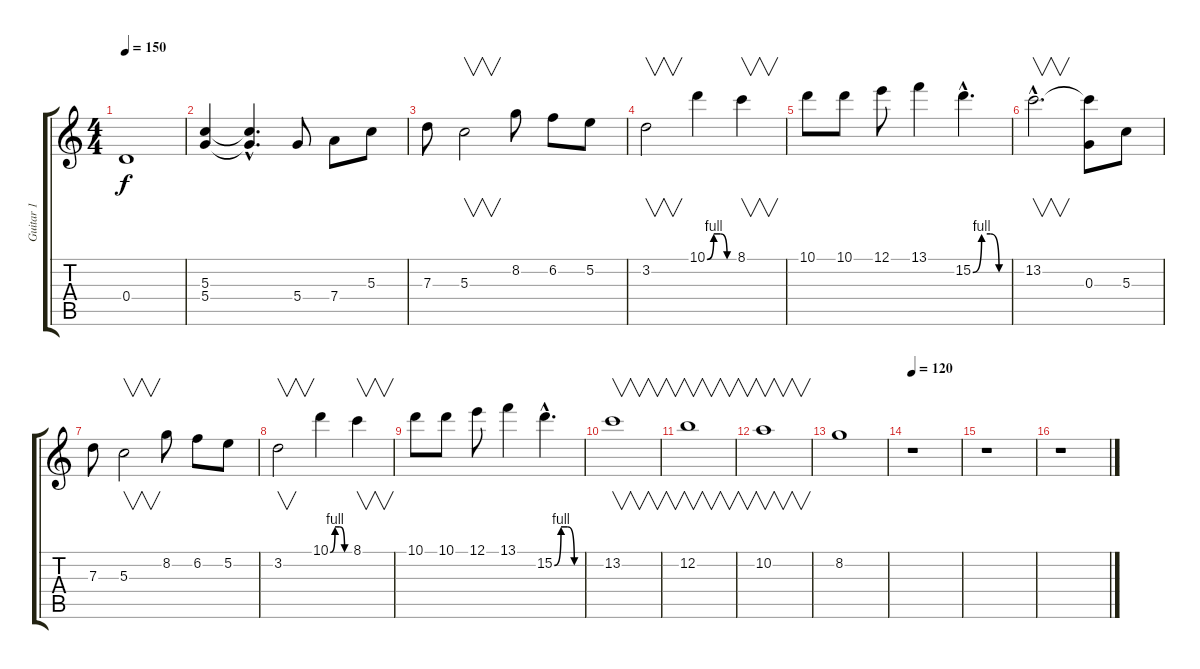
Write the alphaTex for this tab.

\track ("Guitar 1" "Guitar 1") {instrument acousticguitarsteel}
\staff {score tabs}
\tuning (E4 B3 G3 D3 A2 E2) {hide}
\ts (4 4)
\tempo 150
\clef g2
\ks c
0.4{t}.1{dy f} |
(5.3 5.4).4{instrument overdrivenguitar} (5.3{hac t} 5.4{hac t}).4{d} 5.4.8 7.4.8 5.3.8 |
7.3.8 5.3.2{v} 8.2.8 6.2.8 5.2.8 |
3.2.2{v} 10.1{be (custom 0 0 15 4 30 4 45 0 60 0)}.4 8.1.4{v} |
10.1.8 10.1.8 12.1.8 13.1.4 15.2{be (custom 0 0 15 4 30 4 45 0 60 0) hac}.4{d} |
13.2{hac}.2{v d} (13.2{t} 0.3).8 5.3.8 |
7.3.8 5.3.2{v} 8.2.8 6.2.8 5.2.8 |
3.2.2{v} 10.1{be (custom 0 0 15 4 30 4 45 0 60 0)}.4 8.1.4{v} |
10.1.8 10.1.8 12.1.8 13.1.4 15.2{be (custom 0 0 15 4 30 4 45 0 60 0) hac}.4{d} |
13.2.1{v} |
12.2.1{v} |
10.2.1{v} |
8.2.1 |
\tempo 120
r.1 |
r.1 |
r.1
